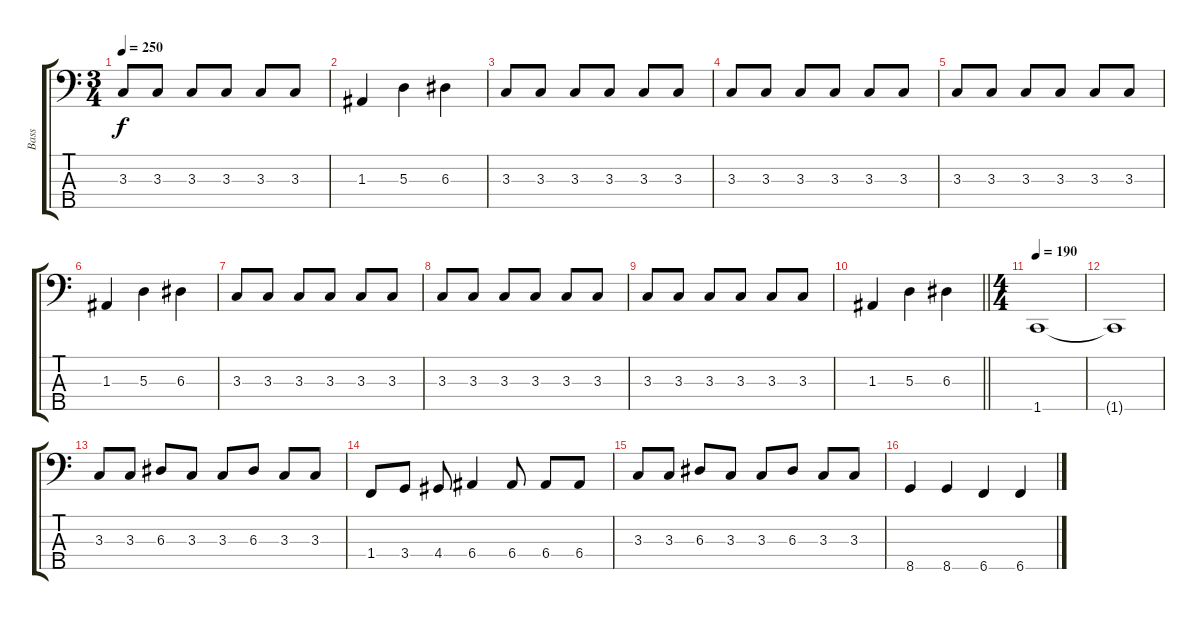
\track ("Bass" "Bass") {instrument electricbasspick}
\staff {score tabs}
\tuning (G2 D2 A1 E1 B0) {hide}
\ts (3 4)
\tempo 250
\clef f4
\ks c
3.3.8{dy f} 3.3.8 3.3.8 3.3.8 3.3.8 3.3.8 |
1.3.4 5.3.4 6.3.4 |
3.3.8 3.3.8 3.3.8 3.3.8 3.3.8 3.3.8 |
3.3.8 3.3.8 3.3.8 3.3.8 3.3.8 3.3.8 |
3.3.8 3.3.8 3.3.8 3.3.8 3.3.8 3.3.8 |
1.3.4 5.3.4 6.3.4 |
3.3.8 3.3.8 3.3.8 3.3.8 3.3.8 3.3.8 |
3.3.8 3.3.8 3.3.8 3.3.8 3.3.8 3.3.8 |
3.3.8 3.3.8 3.3.8 3.3.8 3.3.8 3.3.8 |
\barLineRight lightlight
1.3.4 5.3.4 6.3.4 |
\ts (4 4)
\tempo 190
1.5.1 |
1.5{t}.1 |
3.3.8 3.3.8 6.3.8 3.3.8 3.3.8 6.3.8 3.3.8 3.3.8 |
1.4.8 3.4.8 4.4.8 6.4.4 6.4.8 6.4.8 6.4.8 |
3.3.8 3.3.8 6.3.8 3.3.8 3.3.8 6.3.8 3.3.8 3.3.8 |
8.5.4 8.5.4 6.5.4 6.5.4
